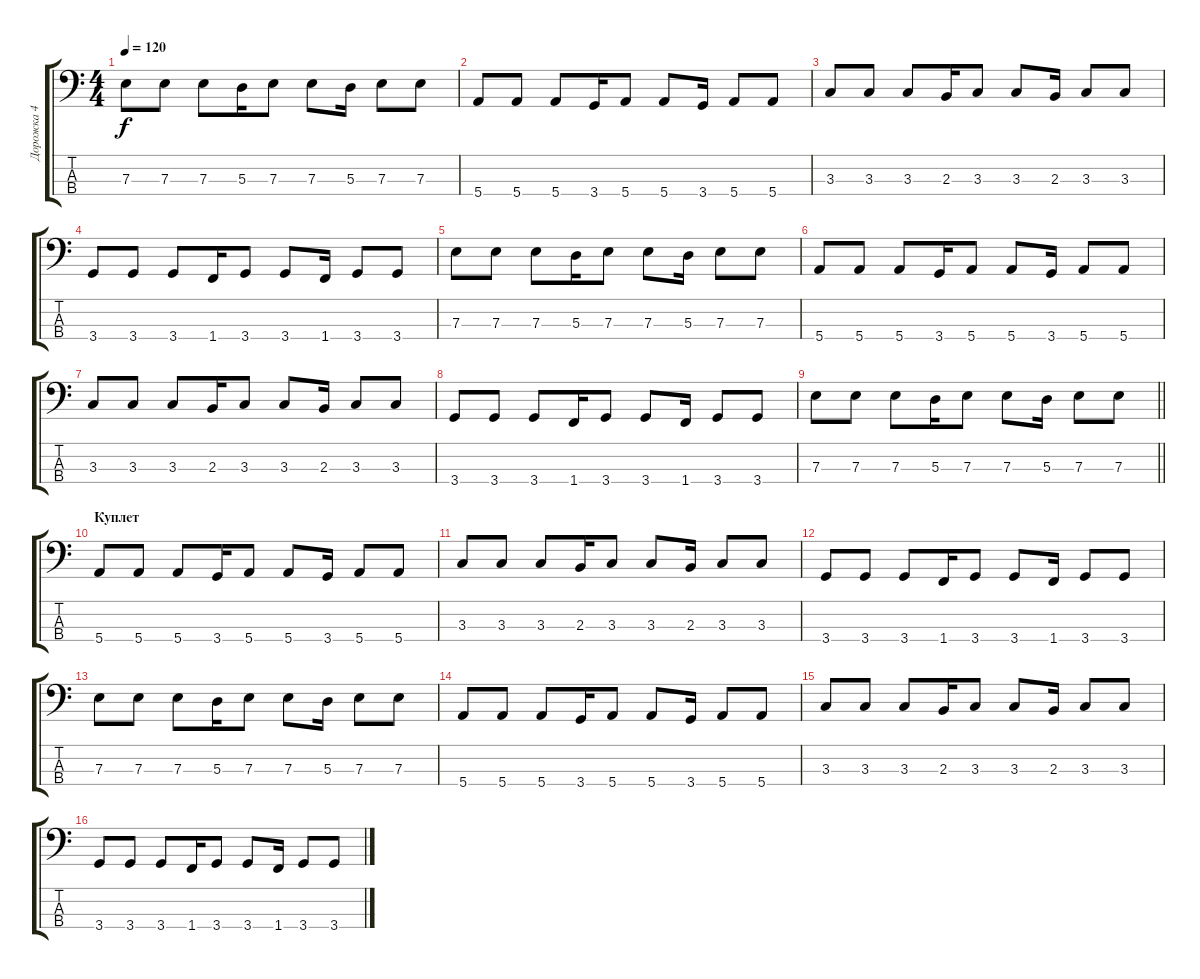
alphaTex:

\track ("Дорожка 4" "Дорожка 4") {instrument electricbassfinger}
\staff {score tabs}
\tuning (G2 D2 A1 E1) {hide}
\ts (4 4)
\tempo 120
\clef f4
\ks c
7.3.8{dy f volume 15} 7.3.8 7.3.8 5.3.16 7.3.8 7.3.8 5.3.16 7.3.8 7.3.8 |
5.4.8{volume 16} 5.4.8 5.4.8 3.4.16 5.4.8 5.4.8 3.4.16 5.4.8 5.4.8 |
3.3.8 3.3.8 3.3.8 2.3.16 3.3.8 3.3.8 2.3.16 3.3.8 3.3.8 |
3.4.8 3.4.8 3.4.8 1.4.16 3.4.8 3.4.8 1.4.16 3.4.8 3.4.8 |
7.3.8 7.3.8 7.3.8 5.3.16 7.3.8 7.3.8 5.3.16 7.3.8 7.3.8 |
5.4.8 5.4.8 5.4.8 3.4.16 5.4.8 5.4.8 3.4.16 5.4.8 5.4.8 |
3.3.8 3.3.8 3.3.8 2.3.16 3.3.8 3.3.8 2.3.16 3.3.8 3.3.8 |
3.4.8 3.4.8 3.4.8 1.4.16 3.4.8 3.4.8 1.4.16 3.4.8 3.4.8 |
\barLineRight lightlight
7.3.8 7.3.8 7.3.8 5.3.16 7.3.8 7.3.8 5.3.16 7.3.8 7.3.8 |
\section ("" "Куплет")
5.4.8 5.4.8 5.4.8 3.4.16 5.4.8 5.4.8 3.4.16 5.4.8 5.4.8 |
3.3.8 3.3.8 3.3.8 2.3.16 3.3.8 3.3.8 2.3.16 3.3.8 3.3.8 |
3.4.8 3.4.8 3.4.8 1.4.16 3.4.8 3.4.8 1.4.16 3.4.8 3.4.8 |
7.3.8 7.3.8 7.3.8 5.3.16 7.3.8 7.3.8 5.3.16 7.3.8 7.3.8 |
5.4.8 5.4.8 5.4.8 3.4.16 5.4.8 5.4.8 3.4.16 5.4.8 5.4.8 |
3.3.8 3.3.8 3.3.8 2.3.16 3.3.8 3.3.8 2.3.16 3.3.8 3.3.8 |
3.4.8 3.4.8 3.4.8 1.4.16 3.4.8 3.4.8 1.4.16 3.4.8 3.4.8
